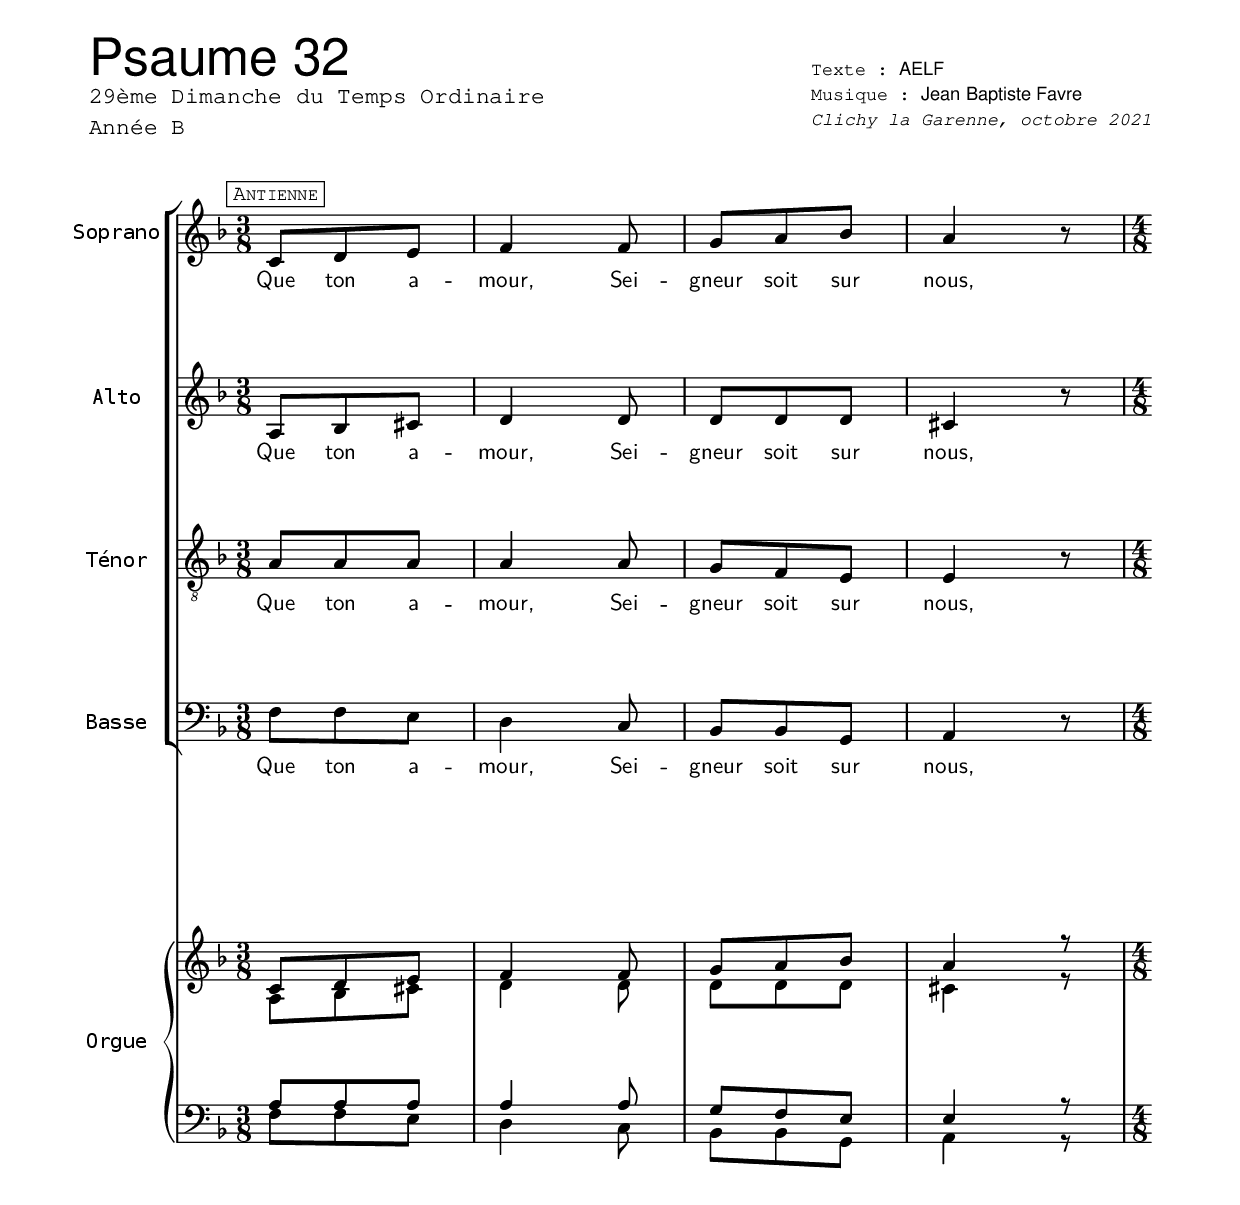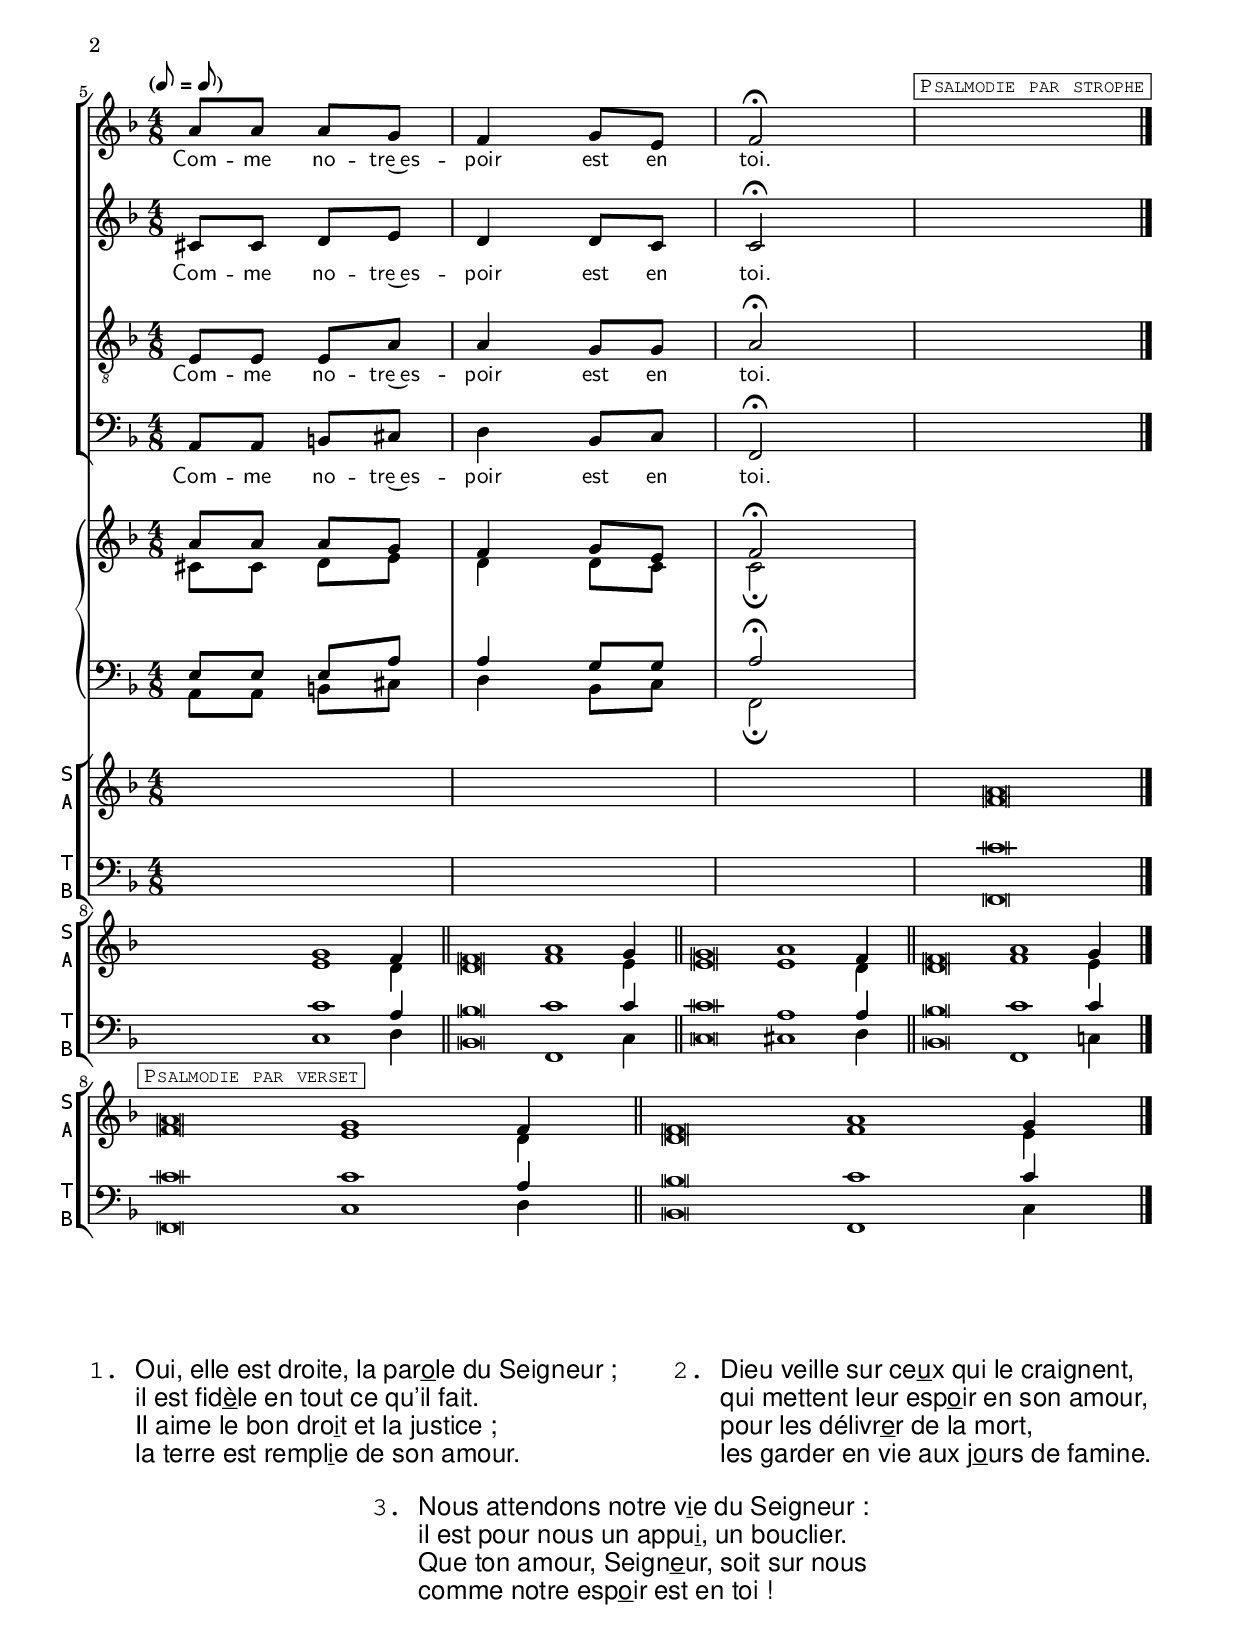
\version "2.18.2"
\language "english"
\include "../libs/commonFunctions.ily"

tempoVerseRallentando = {
  \set Score.tempoHideNote = ##t
  \tempo 4=60
}
tempoVerseAcelerando = {
  \set Score.tempoHideNote = ##t
  \tempo 2=120
}

scoreHeader = \header {
  title = "Psaume 32"
  subtitle = \markup { \column { "29ème Dimanche du Temps Ordinaire" "Année B" }}
  composer = "Jean Baptiste Favre"
  poet = "AELF"
  date = "Clichy la Garenne, octobre 2021"
}

global = {
  \key f \major
  \time 3/8
}

%%%%%%%%%%%%%%%%%%%%%%%%%%%%%%
%%%%%%%%%% Antiphon %%%%%%%%%%
%%%%%%%%%%%%%%%%%%%%%%%%%%%%%%

antiphonRythm = {
 s4.*3 s2*4 \bar "|." \break
}
antiphonMusicSoprano = \relative c' {
  \markCustom "Antienne"
  c8 d e f4 f8 g a bf a4 r8 \time 4/8 \tempo \markup {
    \concat {
      (
      \smaller \general-align #Y #DOWN \note {8} #1
      " = "
      \smaller \general-align #Y #DOWN \note {8} #1
      )
    }
  } a8 a a g f4 g8 e f2
  }

antiphonMusicAlto = \relative c' {
  a8 bf cs d4 d8 d d d cs4 r8 cs8 cs d e d4 d8 c c2
  }

antiphonMusicTenor =  \relative c' {
  a8 a a a4 a8 g8 f e e4 r8 e8 e e a a4 g8 g a2
  }

antiphonMusicBass =  \relative c {
  f8 f e d4 c8 bf bf g a4 r8 a8 a b cs d4 bf8 c f,2
  }

antiphonLyrics = \lyricmode {
  Que ton a -- mour, Sei -- gneur soit sur nous,
  Com -- me no -- tre~es -- poir est en toi.
  }

antiphonLyricsSoprano = \antiphonLyrics
antiphonLyricsAlto = \antiphonLyrics
antiphonLyricsTenor = \antiphonLyrics
antiphonLyricsBass = \antiphonLyrics

%%%%%%%%%%%%%%%%%%%%%%%%%%%%%%%%%%%%%%%%%%%%%%
%%%%%%%%%%          Verses          %%%%%%%%%%
%%%%%%%%%%%%%%%%%%%%%%%%%%%%%%%%%%%%%%%%%%%%%%
verseStropheRythm = {
  \accidentalStyle forget
  \once \override Score.RehearsalMark.break-align-symbols = #'(clef)
  \markCustom "Psalmodie par strophe" \cadenzaOn
  \tempoVerseAcelerando s\breve s1 \tempoVerseRallentando s4 \bar "||"
  \tempoVerseAcelerando s\breve s1 \tempoVerseRallentando s4 \bar "||"
  \tempoVerseAcelerando s\breve s1 \tempoVerseRallentando s4 \bar "||"
  \tempoVerseAcelerando s\breve s1 \tempoVerseRallentando s4 \bar "|." \break
}
verseRythm = {
  \markCustom "Psalmodie par verset" \cadenzaOn
  \tempoVerseAcelerando s\breve s1 \tempoVerseRallentando s4 \bar "||"
  \tempoVerseAcelerando s\breve s1 \tempoVerseRallentando s4 \bar "|."
}
verseStropheMusicSoprano = \relative c'' {
  a\breve g1 f4
  f\breve a1 g4
  g\breve a1 f4
  f\breve a1 g4
  }
verseMusicSoprano = \relative c'' {
  a\breve g1 f4
  f\breve a1 g4
  }
verseStropheMusicAlto = \relative c' {
  f\breve e1 d4
  d\breve f1 e4
  e\breve e1 d4
  d\breve f1 e4
  }
verseMusicAlto = \relative c' {
  f\breve e1 d4
  d\breve f1 e4
  }

verseStropheMusicTenor = \relative c' {
  c\breve c1 a4
  bf\breve c1 c4
  c\breve a1 a4
  bf\breve c1 c4
  }
verseMusicTenor = \relative c' {
  c\breve c1 a4
  bf\breve c1 c4
  }

verseStropheMusicBass = \relative c {
  f,\breve c'1 d4
  bf\breve f1 c'4
  c\breve cs1 d4
  bf\breve f1 c'4
  }
verseMusicBass = \relative c {
  f,\breve c'1 d4
  bf\breve f1 c'4
  }

verseLyrics = \markuplist {
  \override #'(font-family . sans)
  \override #'(font-size . 2)
  \column {
    \fill-line {
      \left-column{
        \concat { \typewriter "1. " "Oui, elle est droite, la par" \underline o "le du Seigneur&nbsp;;"}
        \concat { \typewriter "   " "il est fid" \underline è "le en tout ce qu’il fait."}
        \concat { \typewriter "   " "Il aime le bon dro" \underline i "t et la justice&nbsp;;"}
        \concat { \typewriter "   " "la terre est rempl" \underline i "e de son amour."}
      }
      \hspace #1
      \left-column{
        \concat { \typewriter "2. " "Dieu veille sur ce" \underline u "x qui le craignent,"}
        \concat { \typewriter "   " "qui mettent leur esp" \underline o "ir en son amour,"}
        \concat { \typewriter "   " "pour les délivr" \underline e "r de la mort,"}
        \concat { \typewriter "   " "les garder en vie aux j" \underline o "urs de famine."}
      }
    }
    \vspace #1
    \fill-line {
      \column {
        \concat { \typewriter "3. " "Nous attendons notre v" \underline i "e du Seigneur&nbsp;:"}
        \concat { \typewriter "   " "il est pour nous un appu" \underline i ", un bouclier."}
        \concat { \typewriter "   " "Que ton amour, Seign" \underline e "ur, soit sur nous"}
        \concat { \typewriter "   " "comme notre esp" \underline o "ir est en toi&nbsp;!"}
      }
    }
  }
}

%%%%%%%%%%%%%%%%%%%%%%%%%%%%%%%%%%%%%%%%%%%%%%%%%%%%%%%%%%%%%%%%%%%%%
%%%%%%%%%%%%%%%%%%%          Draw score          %%%%%%%%%%%%%%%%%%%%
%%%%%%%%%%%%%%%%%%%%%%%%%%%%%%%%%%%%%%%%%%%%%%%%%%%%%%%%%%%%%%%%%%%%%
% Load Piano settings & layout
partition = {
  <<
    % Antienne à 4 voix mixtes
    %\include "../libs/layouts/commonAntiphonFourVoices.ily"
    \new ChoirStaff = "Antophon4Voices" <<
      \new Staff = "AntiphonSopranoStaff" <<
        \once \override Staff.VerticalAxisGroup.remove-first = ##t
        \set Staff.instrumentName = "Soprano"
        \clef "treble"
        \new Dynamics \antiphonRythm
        \new Voice = "antiphonSoprano" { \global \antiphonMusicSoprano\fermata}
        \new Lyrics \lyricsto "antiphonSoprano" { \antiphonLyricsSoprano }
      >>
      \new Staff = "AntiphonAltoStaff" <<
        \once \override Staff.VerticalAxisGroup.remove-first = ##t
        \set Staff.instrumentName = "Alto"
        \clef "treble"
        \new Dynamics \antiphonRythm
        \new Voice = "antiphonAlto" { \global \antiphonMusicAlto\fermata }
        \new Lyrics \lyricsto "antiphonAlto" { \antiphonLyricsAlto }
      >>
      \new Staff = "AntiphonTenorStaff" <<
        \once \override Staff.VerticalAxisGroup.remove-first = ##t
        \set Staff.instrumentName = "Ténor"
        \clef "treble_8"
        \new Dynamics \antiphonRythm
        \new Voice = "antiphonTenor" { \global \antiphonMusicTenor\fermata }
        \new Lyrics \lyricsto "antiphonTenor" { \antiphonLyricsTenor }
      >>
      \new Staff  = "AntiphonBassStaff" <<
        \once \override Staff.VerticalAxisGroup.remove-first = ##t
        \set Staff.instrumentName = "Basse"
        \clef "bass"
        \new Dynamics \antiphonRythm
        \new Voice = "AntiphonBass" { \global \antiphonMusicBass\fermata }
        \new Lyrics \lyricsto "AntiphonBass" { \antiphonLyricsBass }
      >>
    >>
    %\include "../libs/layouts/commonPiano.ily"
    \new PianoStaff
    <<
      \set PianoStaff.instrumentName = #"Orgue"
      \new Staff <<
        \set Staff.printPartCombineTexts = ##f
        \once \override Staff.VerticalAxisGroup.remove-first = ##t
        \clef treble
        \new Voice = "soprani" {\global \voiceOne \antiphonMusicSoprano\fermata }
        \new Voice = "alti" {\global \voiceTwo \antiphonMusicAlto\fermata }
      >>
      \new Staff <<
        \set Staff.printPartCombineTexts = ##f
        \once \override Staff.VerticalAxisGroup.remove-first = ##t
        \clef bass
        \new Voice = "tenors" {\global \voiceThree \antiphonMusicTenor\fermata }
        \new Voice = "bass" {\global \voiceFour \antiphonMusicBass\fermata }
      >>
    >>
    % Psalmodie à 4 voix mixtes
    %\include "../libs/layouts/commonVerseFourVoices.ily"
    \new ChoirStaff = "versePsalmody"
    <<
      \new Staff = "verseSopranoAlto" <<
        \set Staff.shortInstrumentName = \markup { \right-column { "S" "A" } }
        \once \override Staff.VerticalAxisGroup.remove-first = ##t
        \global
        \clef treble
        \new Dynamics {\silence \antiphonMusicSoprano \verseStropheRythm \verseRythm}
        \new Voice = "verseSoprano" << \voiceOne {\silence \antiphonMusicSoprano \cadenzaOn \verseStropheMusicSoprano \verseMusicSoprano } >>
        \new Voice = "verseAlto" << \voiceTwo {\silence \antiphonMusicSoprano \cadenzaOn \verseStropheMusicAlto \verseMusicAlto } >>
      >>
      \new Staff = "verseTenorBass" <<
        \set Staff.shortInstrumentName = \markup { \right-column { "T" "B" } }
        \once \override Staff.VerticalAxisGroup.remove-first = ##t
        \global
        \clef bass
        \new Dynamics {\silence \antiphonMusicSoprano \verseStropheRythm \verseRythm}
        \new Voice = "verseTenor" << \voiceOne {\silence \antiphonMusicSoprano \cadenzaOn \verseStropheMusicTenor \verseMusicTenor } >>
        \new Voice = "verseBass" << \voiceTwo {\silence \antiphonMusicSoprano \cadenzaOn \verseStropheMusicBass \verseMusicBass } >>
      >>
    >>
  >>
}
%%%%%%%%%%%%% PARTITION VISUELLE %%%%%%%%%%%%%
% PDF output
\paper {
  top-margin = 1.5\cm
  bottom-margin = 1.5\cm
  left-margin = 1.5\cm
  right-margin = 1.5\cm
  markup-system-spacing = #'((basic-distance . 10)
     (minimum-distance . 10)
     (padding . 5)
     (stretchability . 5))
 system-system-spacing = #'((basic-distance . 5)
     (minimum-distance . 5)
     (padding . 1)
     (stretchability . 5))
  #(define fonts
    (set-global-fonts
     #:music "emmentaler"
     #:brace "emmentaler"
     #:roman "Latin Modern Roman"
     #:sans "Cantarell"
    ))
  #(include-special-characters)
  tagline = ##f
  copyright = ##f
  scoreTitleMarkup = \markup \columns {
    \fill-line {
      \column {
        \line {
          \left-column {
            \fontsize #8 \sans \fromproperty #'header:title
            \fontsize #1 \typewriter \fromproperty #'header:subtitle
          }
        }
      }
      \column {
        \line {
          \fontsize #-1
          \left-column {
            \line { \concat { \typewriter "Texte&nbsp;: " \sans \fromproperty #'header:poet \bold " " } }
            \line { \concat { \typewriter "Musique&nbsp;: " \sans \fromproperty #'header:composer \bold " " } }
            \typewriter \italic \fromproperty #'header:date
          }
        }
      }
    }
  }
}

#(set-global-staff-size 18)
\score {
  \partition
  \layout {
      ragged-last = ##f
      \context {
          \Staff
          \RemoveEmptyStaves
          \override NoteHead #'style = #'altdefault
          \override InstrumentName #'font-name = #"Monospace Regular"
      }
      \context {
          \PianoStaff
          \RemoveEmptyStaves
          \override NoteHead #'style = #'altdefault
          \override InstrumentName #'font-name = #"Monospace Regular"
      }
      \context {
          \ChoirStaff
          \RemoveEmptyStaves
          \override NoteHead #'style = #'altdefault
          \override InstrumentName #'font-name = #"Monospace Regular"
      }
      \override LyricText #'font-name = #"Latin Modern Sans"
      \override Score.RehearsalMark.font-family = #'typewriter
  }
  \scoreHeader
}
\verseLyrics

% Midi output
partitionStrophe = {
      \new PianoStaff = "antiphonMusic"
      <<
        \new Staff <<
          \global \clef treble
          \new Dynamics \antiphonRythm
          \new Voice = "antiphonMusicSoprano" \antiphonMusicSoprano
          \new Voice = "antiphonMusicAlto" \antiphonMusicAlto
        >>
        \new Staff <<
          \global \clef bass
          \new Dynamics \antiphonRythm
          \new Voice = "antiphonMusicTenor" \antiphonMusicTenor
          \new Voice = "antiphonMusicBass" \antiphonMusicBass
        >>
      >>
      \new ChoirStaff = "verseMusic"
      <<
        \new Staff = "verseMusicSA"
        <<
          \global
          \clef treble
          \new Dynamics {\verseStropheRythm}
          \new Voice = "verseMusicSoprano" \verseStropheMusicSoprano
          \new Voice = "verseMusicAlto" \verseStropheMusicAlto
        >>
        \new Staff = "verseMusicTB"
        <<
          \global
          \clef bass
          \new Dynamics {\verseStropheRythm}
          \new Voice = "verseMusicTenor" \verseStropheMusicTenor
          \new Voice = "verseMusicBass" \verseStropheMusicBass
        >>
      >>
    }
partitionVerset = {
      \new PianoStaff = "antiphonMusic"
      <<
        \new Staff <<
          \global \clef treble
          \new Dynamics \antiphonRythm
          \new Voice = "antiphonMusicSoprano" \antiphonMusicSoprano
          \new Voice = "antiphonMusicAlto" \antiphonMusicAlto
        >>
        \new Staff <<
          \global \clef bass
          \new Dynamics \antiphonRythm
          \new Voice = "antiphonMusicTenor" \antiphonMusicTenor
          \new Voice = "antiphonMusicBass" \antiphonMusicBass
        >>
      >>
      \new ChoirStaff = "verseMusic"
      <<
        \new Staff = "verseMusicSA"
        <<
          \global
          \clef treble
          \new Dynamics {\verseRythm}
          \new Voice = "verseMusicSoprano" \verseMusicSoprano
          \new Voice = "verseMusicAlto" \verseMusicAlto
        >>
        \new Staff = "verseMusicTB"
        <<
          \global
          \clef bass
          \new Dynamics {\verseRythm}
          \new Voice = "verseMusicTenor" \verseMusicTenor
          \new Voice = "verseMusicBass" \verseMusicBass
        >>
      >>
    }

\book {
\bookOutputSuffix "Verset"
\score {
  <<
    \keepWithTag #'audio \unfoldRepeats \partitionVerset
    \context Staff = "Soprano" {
      \set Score.midiMinimumVolume = #0.5
      \set Score.midiMaximumVolume = #0.7
      \set Staff.midiMinimumVolume = #0.8
      \set Staff.midiMaximumVolume = #1
    }
    \context Voice = "Soprano" {
      \set Score.midiMinimumVolume = #0.5
      \set Score.midiMaximumVolume = #0.7
      \set Staff.midiMinimumVolume = #0.8
      \set Staff.midiMaximumVolume = #1
    }
  >>
  \midi { \set midiMergeUnisons = ##t  \tempo 4. = 55}
}
}
\book {
\bookOutputSuffix "Strophe"
\score {
  <<
    \keepWithTag #'audio \unfoldRepeats \partitionStrophe
    \context Staff = "Soprano" {
      \set Score.midiMinimumVolume = #0.5
      \set Score.midiMaximumVolume = #0.7
      \set Staff.midiMinimumVolume = #0.8
      \set Staff.midiMaximumVolume = #1
    }
    \context Voice = "Soprano" {
      \set Score.midiMinimumVolume = #0.5
      \set Score.midiMaximumVolume = #0.7
      \set Staff.midiMinimumVolume = #0.8
      \set Staff.midiMaximumVolume = #1
    }
  >>
  \midi { \set midiMergeUnisons = ##t \tempo 4. = 55}
}
}